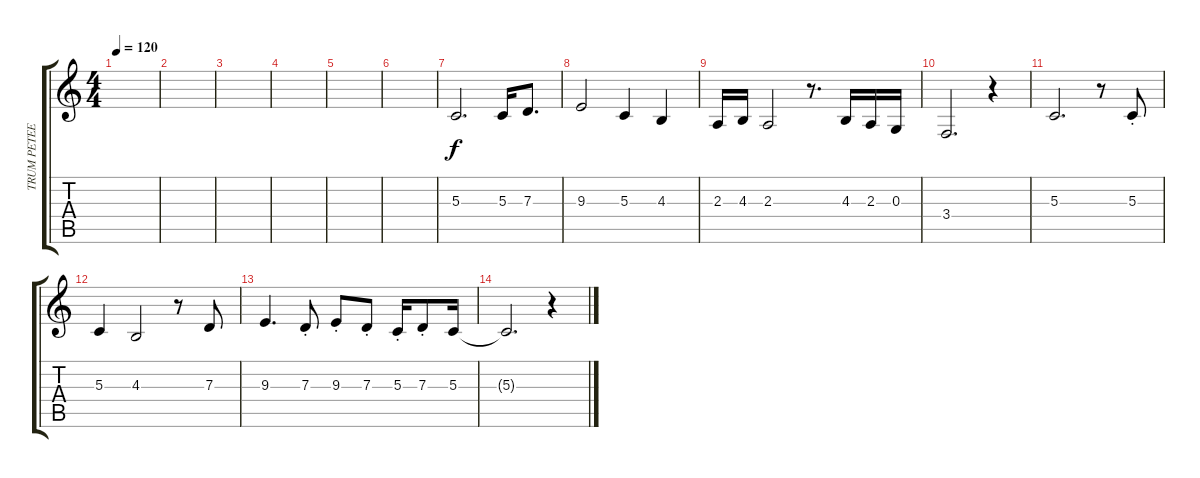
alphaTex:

\track ("TRUM PETEER" "TRUM PETEE") {instrument trumpet}
\staff {score tabs}
\tuning (E4 B3 G3 D3 A2 E2) {hide}
\ts (4 4)
\tempo 120
\clef g2
\ks c
|
|
|
|
|
|
5.3.2{d dy f} 5.3.16 7.3.8{d} |
9.3.2 5.3.4 4.3.4 |
2.3.16 4.3.16 2.3.2 r.8{d} 4.3.16 2.3.16 0.3.16 |
3.4.2{d} r.4 |
5.3.2{d} r.8 5.3{st}.8 |
5.3.4 4.3.2 r.8 7.3.8 |
9.3.4{d} 7.3{st}.8 9.3{st}.8 7.3{st}.8 5.3{st}.16 7.3{st}.8 5.3.16 |
5.3{t}.2{d} r.4
